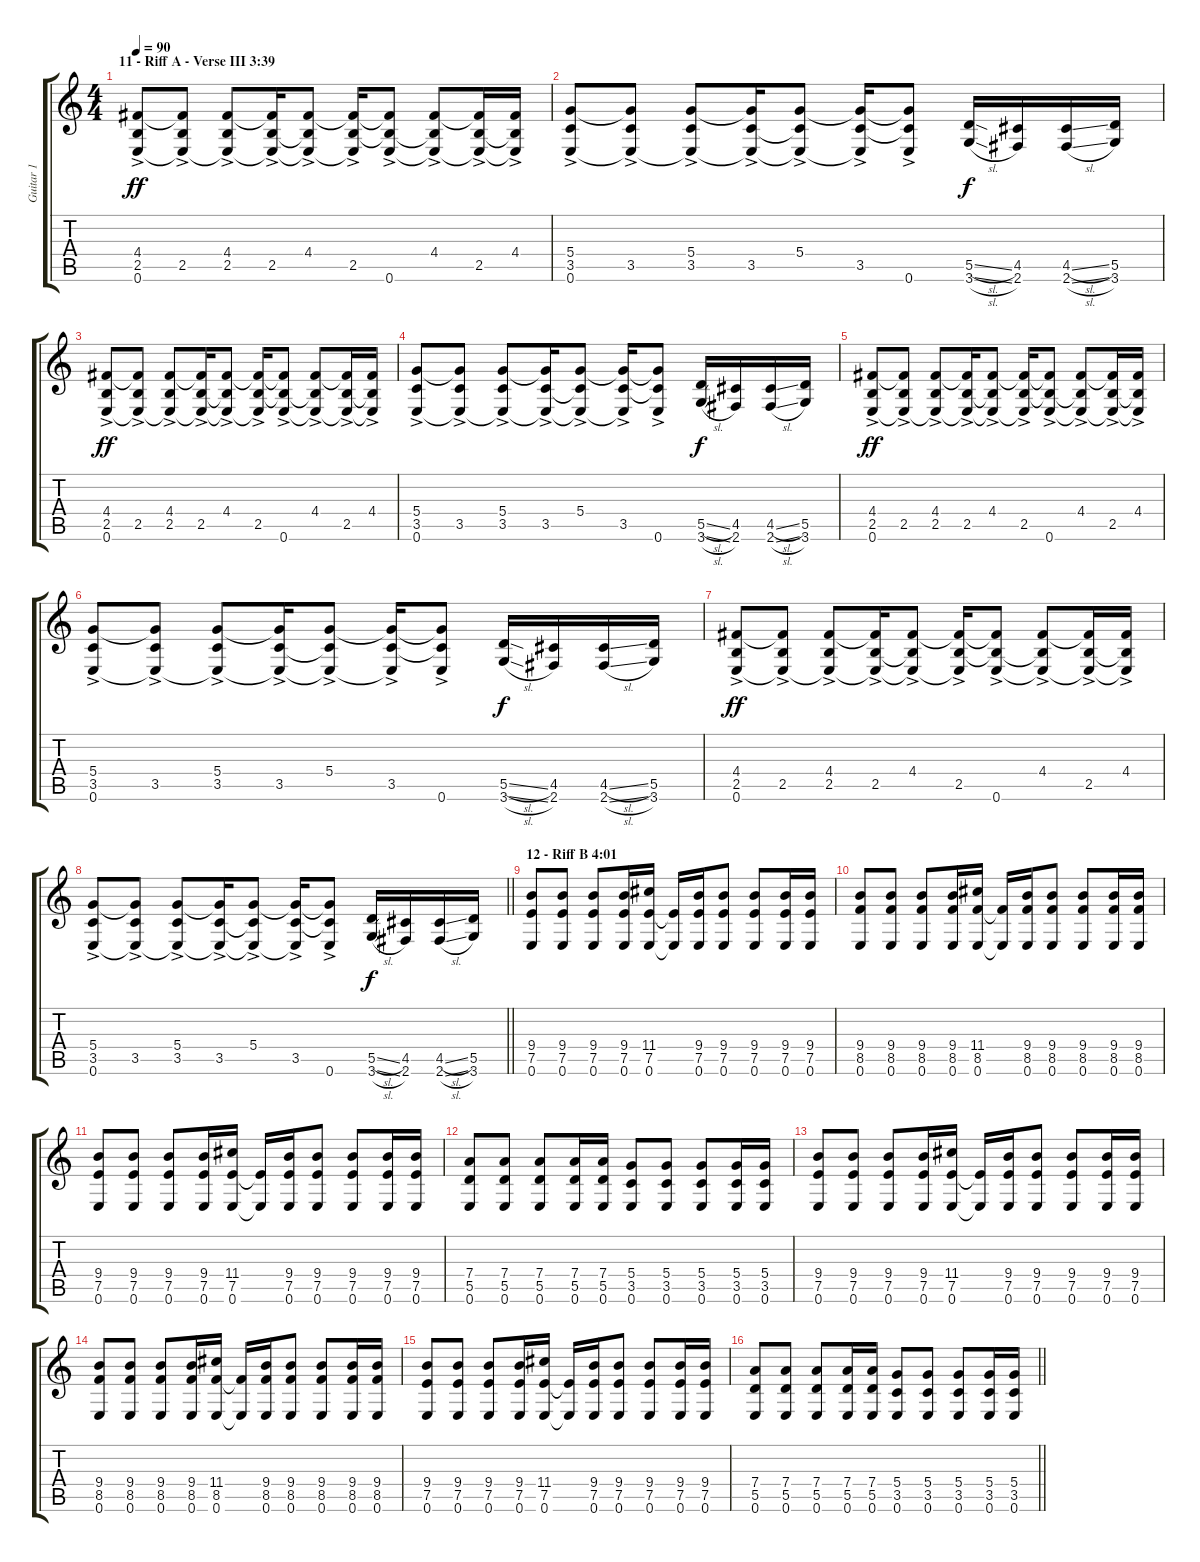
\track ("Guitar 1" "Guitar 1") {instrument distortionguitar}
\staff {score tabs}
\tuning (E4 B3 G3 D3 A2 E2) {hide}
\ts (4 4)
\section ("" "11 - Riff A - Verse III 3:39")
\tempo 90
\clef g2
\ks c
(4.4 2.5 0.6{ac}).8{dy ff} (4.4{t} 2.5{ac} 0.6{t}).8 (4.4{ac} 2.5 0.6{t}).8 (4.4{t} 2.5{ac} 0.6{t}).16 (4.4{ac} 2.5{t} 0.6{t}).8 (4.4{t} 2.5{ac} 0.6{t}).16 (4.4{t} 2.5{t} 0.6{ac}).8 (4.4{ac} 2.5{t} 0.6{t}).8 (4.4{t} 2.5{ac} 0.6{t}).16 (4.4{ac} 2.5{t} 0.6{t}).16 |
(5.4 3.5 0.6{ac}).8 (5.4{t} 3.5{ac} 0.6{t}).8 (5.4{ac} 3.5 0.6{t}).8 (5.4{t} 3.5{ac} 0.6{t}).16 (5.4{ac} 3.5{t} 0.6{t}).8 (5.4{t} 3.5{ac} 0.6{t}).16 (5.4{t} 3.5{t} 0.6{ac}).8 (5.5{sl} 3.6{sl}).16{dy f} (4.5 2.6).16 (4.5{sl} 2.6{sl}).16 (5.5 3.6).16 |
(4.4 2.5 0.6{ac}).8{dy ff} (4.4{t} 2.5{ac} 0.6{t}).8 (4.4{ac} 2.5 0.6{t}).8 (4.4{t} 2.5{ac} 0.6{t}).16 (4.4{ac} 2.5{t} 0.6{t}).8 (4.4{t} 2.5{ac} 0.6{t}).16 (4.4{t} 2.5{t} 0.6{ac}).8 (4.4{ac} 2.5{t} 0.6{t}).8 (4.4{t} 2.5{ac} 0.6{t}).16 (4.4{ac} 2.5{t} 0.6{t}).16 |
(5.4 3.5 0.6{ac}).8 (5.4{t} 3.5{ac} 0.6{t}).8 (5.4{ac} 3.5 0.6{t}).8 (5.4{t} 3.5{ac} 0.6{t}).16 (5.4{ac} 3.5{t} 0.6{t}).8 (5.4{t} 3.5{ac} 0.6{t}).16 (5.4{t} 3.5{t} 0.6{ac}).8 (5.5{sl} 3.6{sl}).16{dy f} (4.5 2.6).16 (4.5{sl} 2.6{sl}).16 (5.5 3.6).16 |
(4.4 2.5 0.6{ac}).8{dy ff} (4.4{t} 2.5{ac} 0.6{t}).8 (4.4{ac} 2.5 0.6{t}).8 (4.4{t} 2.5{ac} 0.6{t}).16 (4.4{ac} 2.5{t} 0.6{t}).8 (4.4{t} 2.5{ac} 0.6{t}).16 (4.4{t} 2.5{t} 0.6{ac}).8 (4.4{ac} 2.5{t} 0.6{t}).8 (4.4{t} 2.5{ac} 0.6{t}).16 (4.4{ac} 2.5{t} 0.6{t}).16 |
(5.4 3.5 0.6{ac}).8 (5.4{t} 3.5{ac} 0.6{t}).8 (5.4{ac} 3.5 0.6{t}).8 (5.4{t} 3.5{ac} 0.6{t}).16 (5.4{ac} 3.5{t} 0.6{t}).8 (5.4{t} 3.5{ac} 0.6{t}).16 (5.4{t} 3.5{t} 0.6{ac}).8 (5.5{sl} 3.6{sl}).16{dy f} (4.5 2.6).16 (4.5{sl} 2.6{sl}).16 (5.5 3.6).16 |
(4.4 2.5 0.6{ac}).8{dy ff} (4.4{t} 2.5{ac} 0.6{t}).8 (4.4{ac} 2.5 0.6{t}).8 (4.4{t} 2.5{ac} 0.6{t}).16 (4.4{ac} 2.5{t} 0.6{t}).8 (4.4{t} 2.5{ac} 0.6{t}).16 (4.4{t} 2.5{t} 0.6{ac}).8 (4.4{ac} 2.5{t} 0.6{t}).8 (4.4{t} 2.5{ac} 0.6{t}).16 (4.4{ac} 2.5{t} 0.6{t}).16 |
\barLineRight lightlight
(5.4 3.5 0.6{ac}).8 (5.4{t} 3.5{ac} 0.6{t}).8 (5.4{ac} 3.5 0.6{t}).8 (5.4{t} 3.5{ac} 0.6{t}).16 (5.4{ac} 3.5{t} 0.6{t}).8 (5.4{t} 3.5{ac} 0.6{t}).16 (5.4{t} 3.5{t} 0.6{ac}).8 (5.5{sl} 3.6{sl}).16{dy f} (4.5 2.6).16 (4.5{sl} 2.6{sl}).16 (5.5 3.6).16 |
\section ("" "12 - Riff B 4:01")
(9.4 7.5 0.6).8 (9.4 7.5 0.6).8 (9.4 7.5 0.6).8 (9.4 7.5 0.6).16 (11.4 7.5 0.6).16 (7.5{t} 0.6{t}).16 (9.4 7.5 0.6).16 (9.4 7.5 0.6).8 (9.4 7.5 0.6).8 (9.4 7.5 0.6).16 (9.4 7.5 0.6).16 |
(9.4 8.5 0.6).8 (9.4 8.5 0.6).8 (9.4 8.5 0.6).8 (9.4 8.5 0.6).16 (11.4 8.5 0.6).16 (8.5{t} 0.6{t}).16 (9.4 8.5 0.6).16 (9.4 8.5 0.6).8 (9.4 8.5 0.6).8 (9.4 8.5 0.6).16 (9.4 8.5 0.6).16 |
(9.4 7.5 0.6).8 (9.4 7.5 0.6).8 (9.4 7.5 0.6).8 (9.4 7.5 0.6).16 (11.4 7.5 0.6).16 (7.5{t} 0.6{t}).16 (9.4 7.5 0.6).16 (9.4 7.5 0.6).8 (9.4 7.5 0.6).8 (9.4 7.5 0.6).16 (9.4 7.5 0.6).16 |
(7.4 5.5 0.6).8 (7.4 5.5 0.6).8 (7.4 5.5 0.6).8 (7.4 5.5 0.6).16 (7.4 5.5 0.6).16 (5.4 3.5 0.6).8 (5.4 3.5 0.6).8 (5.4 3.5 0.6).8 (5.4 3.5 0.6).16 (5.4 3.5 0.6).16 |
(9.4 7.5 0.6).8 (9.4 7.5 0.6).8 (9.4 7.5 0.6).8 (9.4 7.5 0.6).16 (11.4 7.5 0.6).16 (7.5{t} 0.6{t}).16 (9.4 7.5 0.6).16 (9.4 7.5 0.6).8 (9.4 7.5 0.6).8 (9.4 7.5 0.6).16 (9.4 7.5 0.6).16 |
(9.4 8.5 0.6).8 (9.4 8.5 0.6).8 (9.4 8.5 0.6).8 (9.4 8.5 0.6).16 (11.4 8.5 0.6).16 (8.5{t} 0.6{t}).16 (9.4 8.5 0.6).16 (9.4 8.5 0.6).8 (9.4 8.5 0.6).8 (9.4 8.5 0.6).16 (9.4 8.5 0.6).16 |
(9.4 7.5 0.6).8 (9.4 7.5 0.6).8 (9.4 7.5 0.6).8 (9.4 7.5 0.6).16 (11.4 7.5 0.6).16 (7.5{t} 0.6{t}).16 (9.4 7.5 0.6).16 (9.4 7.5 0.6).8 (9.4 7.5 0.6).8 (9.4 7.5 0.6).16 (9.4 7.5 0.6).16 |
\barLineRight lightlight
(7.4 5.5 0.6).8 (7.4 5.5 0.6).8 (7.4 5.5 0.6).8 (7.4 5.5 0.6).16 (7.4 5.5 0.6).16 (5.4 3.5 0.6).8 (5.4 3.5 0.6).8 (5.4 3.5 0.6).8 (5.4 3.5 0.6).16 (5.4 3.5 0.6).16
